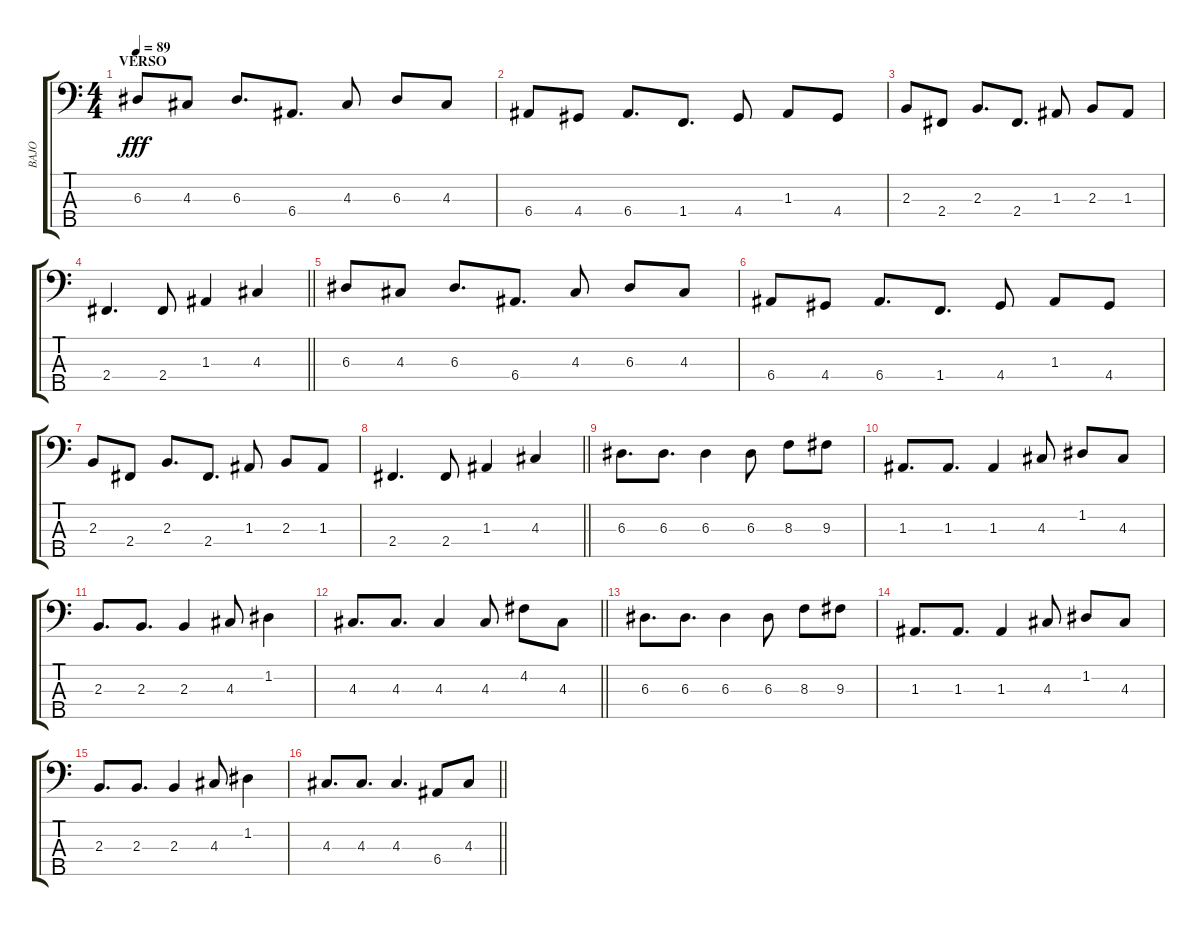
\track ("BAJO" "BAJO") {instrument electricbassfinger}
\staff {score tabs}
\tuning (G2 D2 A1 E1 B0) {hide}
\ts (4 4)
\section ("" "VERSO")
\tempo 89
\clef f4
\ks c
6.3.8{dy fff} 4.3.8 6.3.8{d} 6.4.8{d} 4.3.8 6.3.8 4.3.8 |
6.4.8 4.4.8 6.4.8{d} 1.4.8{d} 4.4.8 1.3.8 4.4.8 |
2.3.8 2.4.8 2.3.8{d} 2.4.8{d} 1.3.8 2.3.8 1.3.8 |
\barLineRight lightlight
2.4.4{d} 2.4.8 1.3.4 4.3.4 |
6.3.8 4.3.8 6.3.8{d} 6.4.8{d} 4.3.8 6.3.8 4.3.8 |
6.4.8 4.4.8 6.4.8{d} 1.4.8{d} 4.4.8 1.3.8 4.4.8 |
2.3.8 2.4.8 2.3.8{d} 2.4.8{d} 1.3.8 2.3.8 1.3.8 |
\barLineRight lightlight
2.4.4{d} 2.4.8 1.3.4 4.3.4 |
\section ("" "")
6.3.8{d} 6.3.8{d} 6.3.4 6.3.8 8.3.8 9.3.8 |
1.3.8{d} 1.3.8{d} 1.3.4 4.3.8 1.2.8 4.3.8 |
2.3.8{d} 2.3.8{d} 2.3.4 4.3.8 1.2.4 |
\barLineRight lightlight
4.3.8{d} 4.3.8{d} 4.3.4 4.3.8 4.2.8 4.3.8 |
6.3.8{d} 6.3.8{d} 6.3.4 6.3.8 8.3.8 9.3.8 |
1.3.8{d} 1.3.8{d} 1.3.4 4.3.8 1.2.8 4.3.8 |
2.3.8{d} 2.3.8{d} 2.3.4 4.3.8 1.2.4 |
\barLineRight lightlight
4.3.8{d} 4.3.8{d} 4.3.4{d} 6.4.8 4.3{ss}.8
